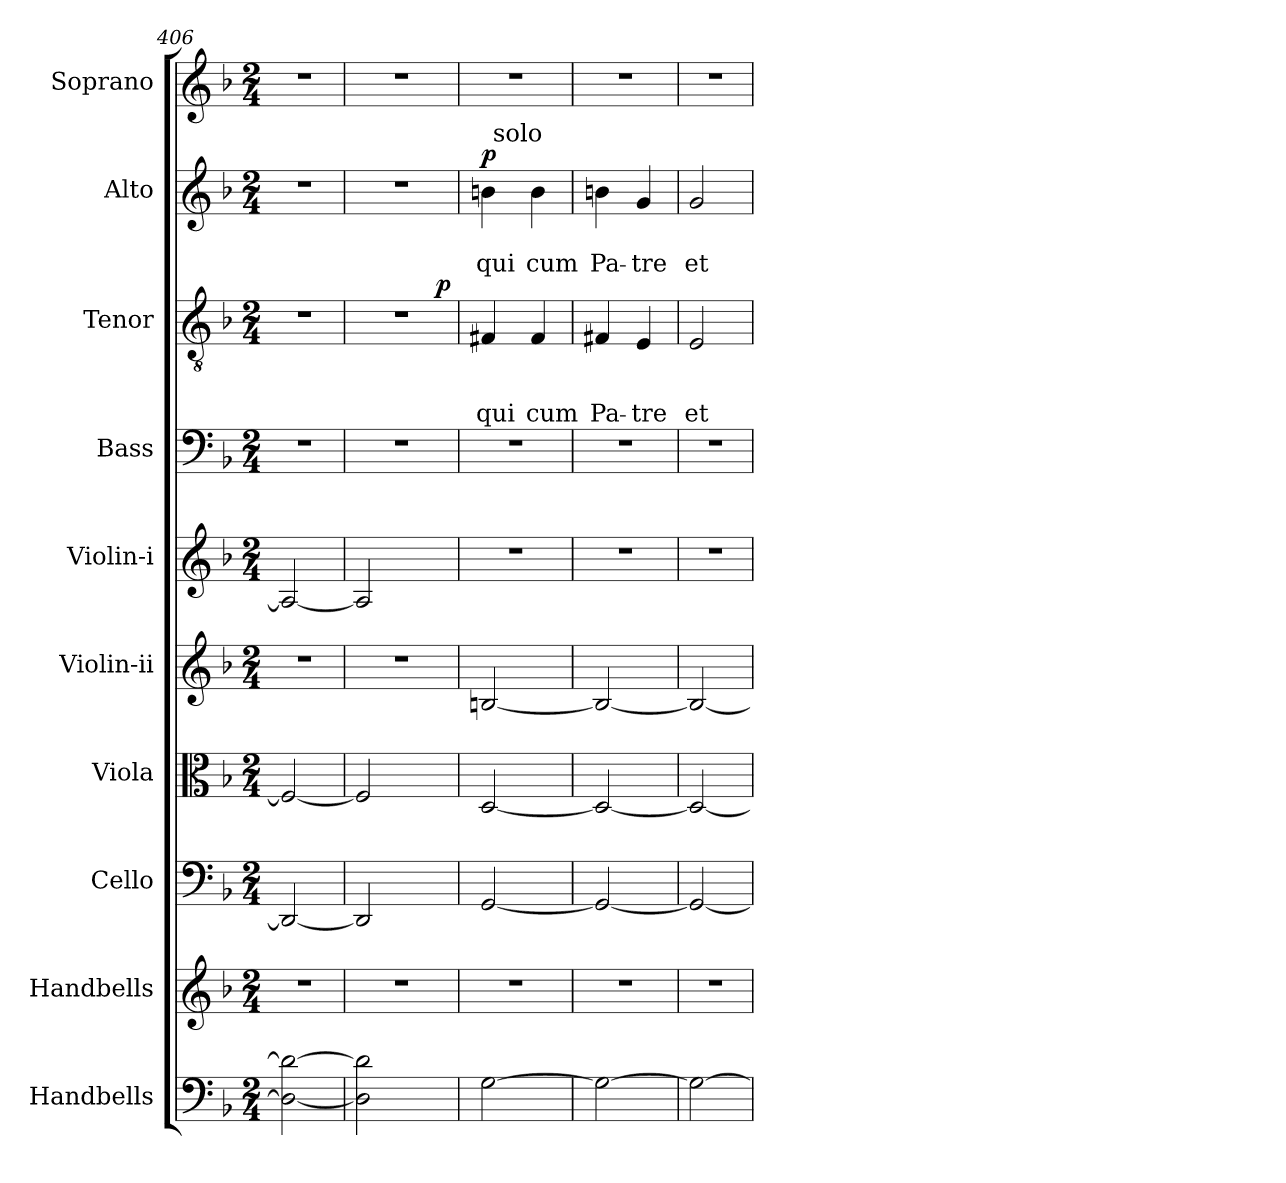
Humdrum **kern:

**kern	**kern	**kern	**kern	**kern	**kern	**kern	**kern	**text	**text	**text	**dynam	**kern	**text	**text	**dynam	**kern
*part10	*part9	*part8	*part7	*part6	*part5	*part4	*part3	*part3	*part3	*part3	*part3	*part2	*part2	*part2	*part2	*part1
*staff10	*staff9	*staff8	*staff7	*staff6	*staff5	*staff4	*staff3	*staff3	*staff3	*staff3	*staff3	*staff2	*staff2	*staff2	*staff2	*staff1
*I"Handbells	*I"Handbells	*I"Cello	*I"Viola	*I"Violin-ii	*I"Violin-i	*I"Bass	*I"Tenor	*	*	*	*	*I"Alto	*	*	*	*I"Soprano
*	*	*	*I'Vla.	*I'Vln.-ii	*I'Vln.-i	*I'B	*I'T	*	*	*	*	*I'A	*	*	*	*I'S
*clefF4	*clefG2	*clefF4	*clefC3	*clefG2	*clefG2	*clefF4	*clefGv2	*	*	*	*	*clefG2	*	*	*	*clefG2
*k[b-]	*k[b-]	*k[b-]	*k[b-]	*k[b-]	*k[b-]	*k[b-]	*k[b-]	*	*	*	*	*k[b-]	*	*	*	*k[b-]
*F:	*F:	*F:	*F:	*F:	*F:	*F:	*F:	*	*	*	*	*F:	*	*	*	*F:
*M2/4	*M2/4	*M2/4	*M2/4	*M2/4	*M2/4	*M2/4	*M2/4	*	*	*	*	*M2/4	*	*	*	*M2/4
=406	=406	=406	=406	=406	=406	=406	=406	=406	=406	=406	=406	=406	=406	=406	=406	=406
!	!LO:N:vis=1	!	!	!LO:N:vis=1	!	!LO:N:vis=1	!LO:N:vis=1	!	!	!	!	!LO:N:vis=1	!	!	!	!LO:N:vis=1
2D\_ 2d\_	2r	2DD/_	2F#/_	2r	2A/_	2r	2r	.	.	.	.	2r	.	.	.	2r
=407	=407	=407	=407	=407	=407	=407	=407	=407	=407	=407	=407	=407	=407	=407	=407	=407
!	!LO:N:vis=1	!	!	!LO:N:vis=1	!	!LO:N:vis=1	!LO:N:vis=1	!	!	!	!	!LO:N:vis=1	!	!	!	!LO:N:vis=1
*	*	*	*	*	*	*	*^	*	*	*	*	*	*	*	*	*
2D\] 2d\]	2r	2DD/]	2F#/]	2r	2A/]	2r	2r	4ryy	.	.	.	.	2r	.	.	.	2r
.	.	.	.	.	.	.	.	8ryy	.	.	.	.	.	.	.	.	.
.	.	.	.	.	.	.	.	32ryy	.	.	.	.	.	.	.	.	.
!	!	!	!	!	!	!	!	!	!	!	!	!LO:DY:a	!	!	!	!	!
.	.	.	.	.	.	.	.	16.ryy	.	.	.	p	.	.	.	.	.
=408	=408	=408	=408	=408	=408	=408	=408	=408	=408	=408	=408	=408	=408	=408	=408	=408	=408
!	!	!	!	!	!	!	!LO:TX:a:t=solo	!	!	!	!	!	!	!	!	!	!
!	!LO:N:vis=1	!	!	!	!LO:N:vis=1	!LO:N:vis=1	!	!	!	!	!LO:LY:b	!	!	!	!LO:LY:b	!LO:DY:a	!LO:N:vis=1
*	*	*	*	*	*	*	*v	*v	*	*	*	*	*^	*	*	*	*
[>2G\	2r	[<2GG/	[<2D/	[<2Bn/	2r	2r	4F#X/	.	.	qui	.	4bn\	32ryy	.	qui	p	2r
!	!	!	!	!	!	!	!	!	!	!	!	!	!LO:TX:a:t=solo	!	!	!	!
.	.	.	.	.	.	.	.	.	.	.	.	.	4...ryy	.	.	.	.
!	!	!	!	!	!	!	!	!	!	!LO:LY:b	!	!	!	!	!LO:LY:b	!	!
.	.	.	.	.	.	.	4F#/	.	.	cum	.	4b\	.	.	cum	.	.
=409	=409	=409	=409	=409	=409	=409	=409	=409	=409	=409	=409	=409	=409	=409	=409	=409	=409
!	!LO:N:vis=1	!	!	!	!LO:N:vis=1	!LO:N:vis=1	!	!	!	!LO:LY:b	!	!	!	!	!LO:LY:b	!	!LO:N:vis=1
*	*	*	*	*	*	*	*	*	*	*	*	*v	*v	*	*	*	*
2G\_	2r	2GG/_	2D/_	2B/_	2r	2r	4F#X/	.	.	Pa-	.	4bn\	.	Pa-	.	2r
!	!	!	!	!	!	!	!	!	!	!LO:LY:b:rj	!	!	!	!LO:LY:b:rj	!	!
.	.	.	.	.	.	.	4E/	.	.	-tre	.	4g/	.	-tre	.	.
=410	=410	=410	=410	=410	=410	=410	=410	=410	=410	=410	=410	=410	=410	=410	=410	=410
!	!LO:N:vis=1	!	!	!	!LO:N:vis=1	!LO:N:vis=1	!	!	!	!LO:LY:b	!	!	!	!LO:LY:b	!	!LO:N:vis=1
2G\_	2r	2GG/_	2D/_	2B/_	2r	2r	2E/	.	.	et	.	2g/	.	et	.	2r
=	=	=	=	=	=	=	=	=	=	=	=	=	=	=	=	=
*-	*-	*-	*-	*-	*-	*-	*-	*-	*-	*-	*-	*-	*-	*-	*-	*-
